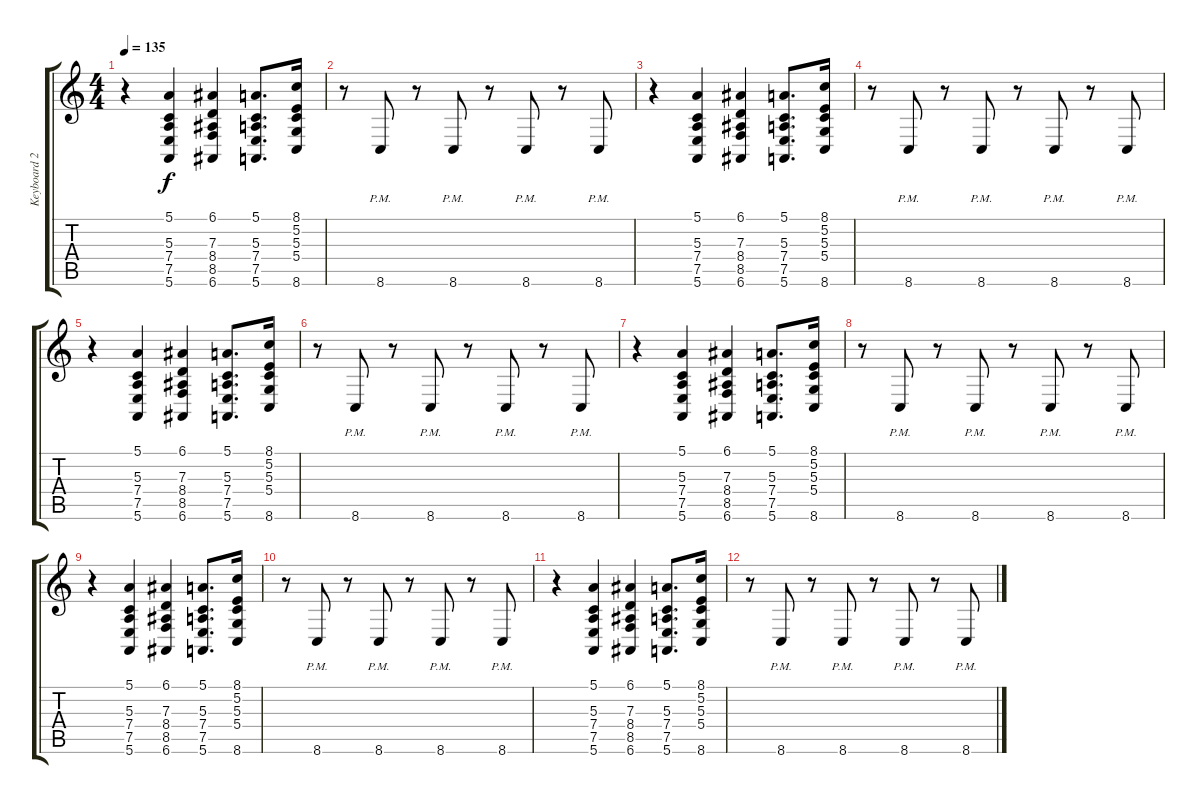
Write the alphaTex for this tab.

\track ("Keyboard 2" "Keyboard 2") {instrument electricpiano1}
\staff {score tabs}
\tuning (E4 B3 G3 D3 A2 E2) {hide}
\ts (4 4)
\tempo 135
\clef g2
\ks c
r.4{dy f} (5.1 5.3 7.4 7.5 5.6).4 (6.1 7.3 8.4 8.5 6.6).4 (5.1 5.3 7.4 7.5 5.6).8{d} (8.1 5.2 5.3 5.4 8.6).16 |
r.8 8.6{pm}.8 r.8 8.6{pm}.8 r.8 8.6{pm}.8 r.8 8.6{pm}.8 |
r.4 (5.1 5.3 7.4 7.5 5.6).4 (6.1 7.3 8.4 8.5 6.6).4 (5.1 5.3 7.4 7.5 5.6).8{d} (8.1 5.2 5.3 5.4 8.6).16 |
r.8 8.6{pm}.8 r.8 8.6{pm}.8 r.8 8.6{pm}.8 r.8 8.6{pm}.8 |
r.4 (5.1 5.3 7.4 7.5 5.6).4 (6.1 7.3 8.4 8.5 6.6).4 (5.1 5.3 7.4 7.5 5.6).8{d} (8.1 5.2 5.3 5.4 8.6).16 |
r.8 8.6{pm}.8 r.8 8.6{pm}.8 r.8 8.6{pm}.8 r.8 8.6{pm}.8 |
r.4 (5.1 5.3 7.4 7.5 5.6).4 (6.1 7.3 8.4 8.5 6.6).4 (5.1 5.3 7.4 7.5 5.6).8{d} (8.1 5.2 5.3 5.4 8.6).16 |
r.8 8.6{pm}.8 r.8 8.6{pm}.8 r.8 8.6{pm}.8 r.8 8.6{pm}.8 |
r.4 (5.1 5.3 7.4 7.5 5.6).4 (6.1 7.3 8.4 8.5 6.6).4 (5.1 5.3 7.4 7.5 5.6).8{d} (8.1 5.2 5.3 5.4 8.6).16 |
r.8 8.6{pm}.8 r.8 8.6{pm}.8 r.8 8.6{pm}.8 r.8 8.6{pm}.8 |
r.4 (5.1 5.3 7.4 7.5 5.6).4 (6.1 7.3 8.4 8.5 6.6).4 (5.1 5.3 7.4 7.5 5.6).8{d} (8.1 5.2 5.3 5.4 8.6).16 |
r.8 8.6{pm}.8 r.8 8.6{pm}.8 r.8 8.6{pm}.8 r.8 8.6{pm}.8
